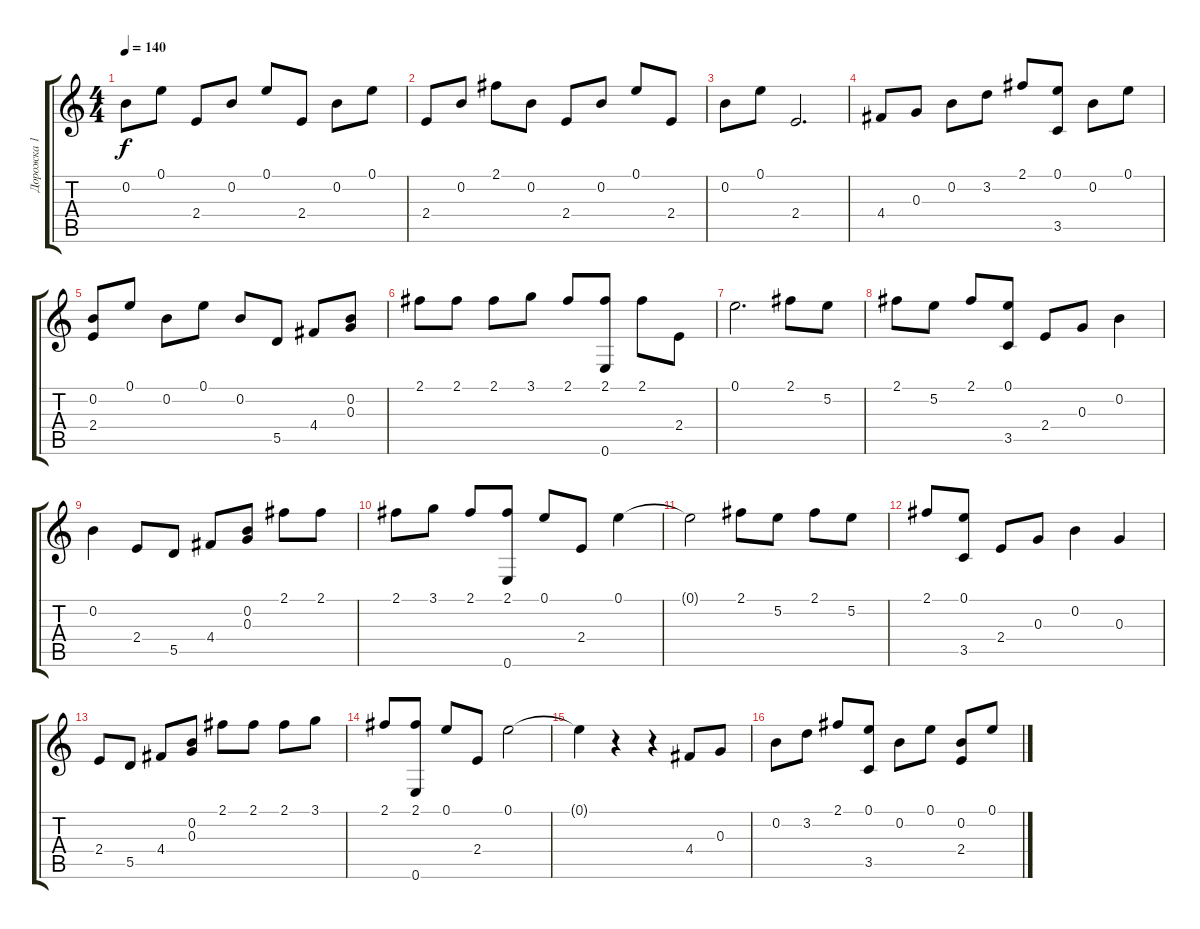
\track ("Дорожка 1" "Дорожка 1") {instrument acousticguitarsteel}
\staff {score tabs}
\tuning (E4 B3 G3 D3 A2 E2) {hide}
\ts (4 4)
\tempo 140
\clef g2
\ks c
0.2.8{dy f} 0.1.8 2.4.8 0.2.8 0.1.8 2.4.8 0.2.8 0.1.8 |
2.4.8 0.2.8 2.1.8 0.2.8 2.4.8 0.2.8 0.1.8 2.4.8 |
0.2.8 0.1.8 2.4.2{d} |
4.4.8 0.3.8 0.2.8 3.2.8 2.1.8 (0.1 3.5).8 0.2.8 0.1.8 |
(0.2 2.4).8 0.1.8 0.2.8 0.1.8 0.2.8 5.5.8 4.4.8 (0.2 0.3).8 |
2.1.8 2.1.8 2.1.8 3.1.8 2.1.8 (2.1 0.6).8 2.1.8 2.4.8 |
0.1.2{d} 2.1.8 5.2.8 |
2.1.8 5.2.8 2.1.8 (0.1 3.5).8 2.4.8 0.3.8 0.2.4 |
0.2.4 2.4.8 5.5.8 4.4.8 (0.2 0.3).8 2.1.8 2.1.8 |
2.1.8 3.1.8 2.1.8 (2.1 0.6).8 0.1.8 2.4.8 0.1.4 |
0.1{t}.2 2.1.8 5.2.8 2.1.8 5.2.8 |
2.1.8 (0.1 3.5).8 2.4.8 0.3.8 0.2.4 0.3.4 |
2.4.8 5.5.8 4.4.8 (0.2 0.3).8 2.1.8 2.1.8 2.1.8 3.1.8 |
2.1.8 (2.1 0.6).8 0.1.8 2.4.8 0.1.2 |
0.1{t}.4 r.4 r.4 4.4.8 0.3.8 |
0.2.8 3.2.8 2.1.8 (0.1 3.5).8 0.2.8 0.1.8 (0.2 2.4).8 0.1.8
